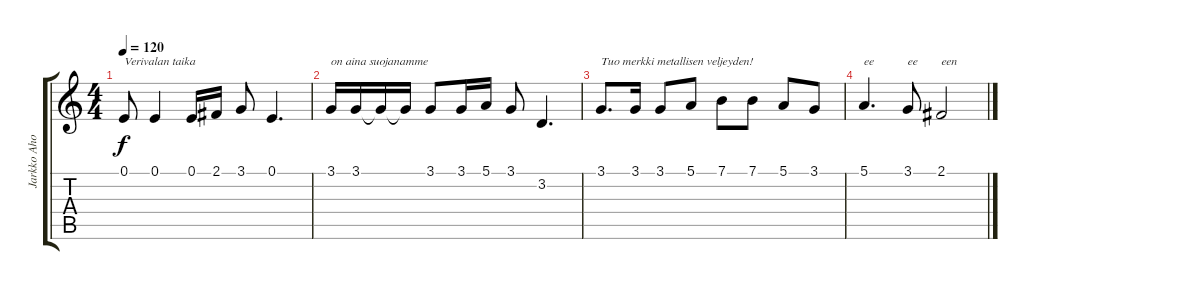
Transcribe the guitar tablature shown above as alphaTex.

\track ("Jarkko Ahola" "Jarkko Aho") {instrument lead2sawtooth bank 255}
\staff {score tabs}
\tuning (E4 B3 G3 D3 A2 E2) {hide}
\ts (4 4)
\tempo 120
\clef g2
\ks c
0.1.8{txt "Verivalan taika" dy f} 0.1.4 0.1.16 2.1.16 3.1.8 0.1.4{d} |
3.1.16{txt "on aina suojanamme"} 3.1.16 3.1{t}.16 3.1{t}.16 3.1.8 3.1.16 5.1.16 3.1.8 3.2.4{d} |
3.1.8{d txt "Tuo merkki metallisen veljeyden!"} 3.1.16 3.1.8 5.1.8 7.1.8 7.1.8 5.1.8 3.1.8 |
5.1.4{d txt "ee"} 3.1.8{txt "ee"} 2.1.2{txt "een"}
